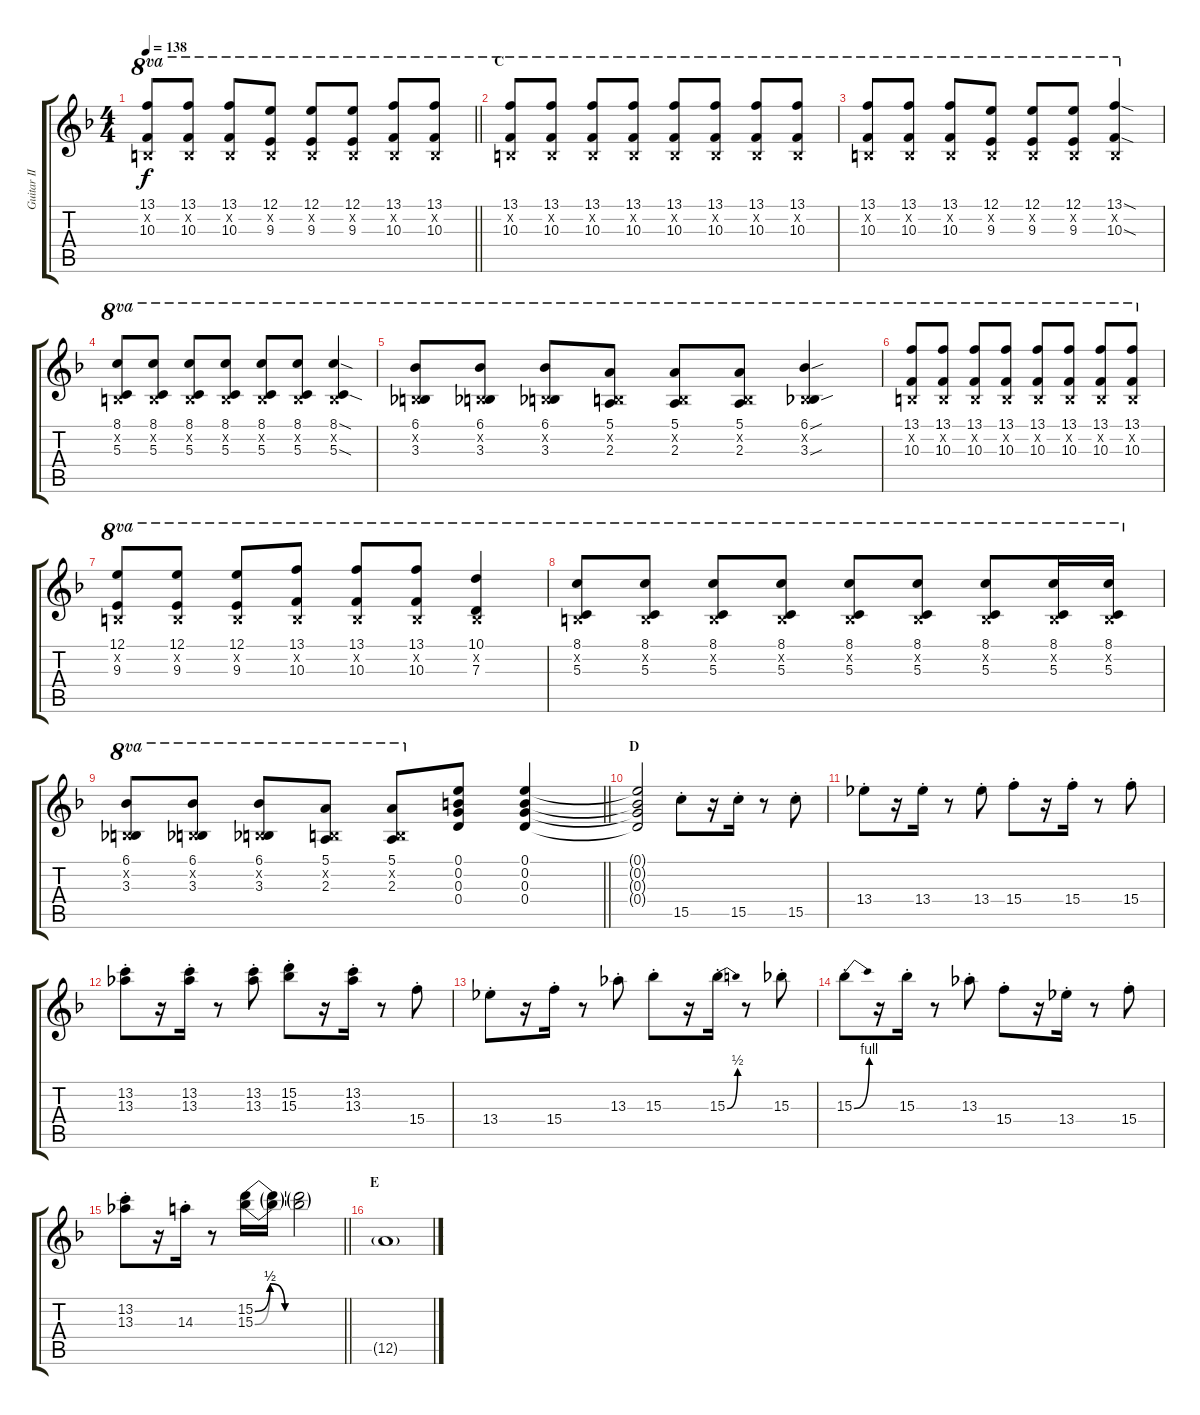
\track ("Guitar II - Kita" "Guitar II ") {instrument overdrivenguitar}
\staff {score tabs}
\tuning (E4 B3 G3 D3 A2 E2) {hide}
\ts (4 4)
\tempo 138
\clef g2
\barLineRight lightlight
\ks f
(13.1 0.2{x} 10.3).8{ot 8va dy f} (13.1 0.2{x} 10.3).8{ot 8va} (13.1 0.2{x} 10.3).8{ot 8va} (12.1 0.2{x} 9.3).8{ot 8va} (12.1 0.2{x} 9.3).8{ot 8va} (12.1 0.2{x} 9.3).8{ot 8va} (13.1 0.2{x} 10.3).8{ot 8va} (13.1 0.2{x} 10.3).8{ot 8va} |
\section ("" "C")
(13.1 0.2{x} 10.3).8{ot 8va} (13.1 0.2{x} 10.3).8{ot 8va} (13.1 0.2{x} 10.3).8{ot 8va} (13.1 0.2{x} 10.3).8{ot 8va} (13.1 0.2{x} 10.3).8{ot 8va} (13.1 0.2{x} 10.3).8{ot 8va} (13.1 0.2{x} 10.3).8{ot 8va} (13.1 0.2{x} 10.3).8{ot 8va} |
(13.1 0.2{x} 10.3).8{ot 8va} (13.1 0.2{x} 10.3).8{ot 8va} (13.1 0.2{x} 10.3).8{ot 8va} (12.1 0.2{x} 9.3).8{ot 8va} (12.1 0.2{x} 9.3).8{ot 8va} (12.1 0.2{x} 9.3).8{ot 8va} (13.1{sod} 0.2{x} 10.3{sod}).4{ot 8va} |
(8.1 0.2{x} 5.3).8{ot 8va} (8.1 0.2{x} 5.3).8{ot 8va} (8.1 0.2{x} 5.3).8{ot 8va} (8.1 0.2{x} 5.3).8{ot 8va} (8.1 0.2{x} 5.3).8{ot 8va} (8.1 0.2{x} 5.3).8{ot 8va} (8.1{sod} 0.2{x} 5.3{sod}).4{ot 8va} |
(6.1 0.2{x} 3.3).8{ot 8va} (6.1 0.2{x} 3.3).8{ot 8va} (6.1 0.2{x} 3.3).8{ot 8va} (5.1 0.2{x} 2.3).8{ot 8va} (5.1 0.2{x} 2.3).8{ot 8va} (5.1 0.2{x} 2.3).8{ot 8va} (6.1{sou} 0.2{x} 3.3{sou}).4{ot 8va} |
(13.1 0.2{x} 10.3).8{ot 8va} (13.1 0.2{x} 10.3).8{ot 8va} (13.1 0.2{x} 10.3).8{ot 8va} (13.1 0.2{x} 10.3).8{ot 8va} (13.1 0.2{x} 10.3).8{ot 8va} (13.1 0.2{x} 10.3).8{ot 8va} (13.1 0.2{x} 10.3).8{ot 8va} (13.1 0.2{x} 10.3).8{ot 8va} |
(12.1 0.2{x} 9.3).8{ot 8va} (12.1 0.2{x} 9.3).8{ot 8va} (12.1 0.2{x} 9.3).8{ot 8va} (13.1 0.2{x} 10.3).8{ot 8va} (13.1 0.2{x} 10.3).8{ot 8va} (13.1 0.2{x} 10.3).8{ot 8va} (10.1 0.2{x} 7.3).4{ot 8va} |
(8.1 0.2{x} 5.3).8{ot 8va} (8.1 0.2{x} 5.3).8{ot 8va} (8.1 0.2{x} 5.3).8{ot 8va} (8.1 0.2{x} 5.3).8{ot 8va} (8.1 0.2{x} 5.3).8{ot 8va} (8.1 0.2{x} 5.3).8{ot 8va} (8.1 0.2{x} 5.3).8{ot 8va} (8.1 0.2{x} 5.3).16{ot 8va} (8.1 0.2{x} 5.3).16{ot 8va} |
\barLineRight lightlight
(6.1 0.2{x} 3.3).8{ot 8va} (6.1 0.2{x} 3.3).8{ot 8va} (6.1 0.2{x} 3.3).8{ot 8va} (5.1 0.2{x} 2.3).8{ot 8va} (5.1 0.2{x} 2.3).8{ot 8va} (0.1 0.2 0.3 0.4).8 (0.1 0.2 0.3 0.4).4 |
\section ("" "D")
(0.1{t} 0.2{t} 0.3{t} 0.4{t}).2 15.5{st}.8 r.16 15.5{st}.16 r.8 15.5{st}.8 |
13.4{st}.8 r.16 13.4{st}.16 r.8 13.4{st}.8 15.4{st}.8 r.16 15.4{st}.16 r.8 15.4{st}.8 |
(13.2{st} 13.3{st}).8 r.16 (13.2{st} 13.3{st}).16 r.8 (13.2{st} 13.3{st}).8 (15.2{st} 15.3{st}).8 r.16 (13.2{st} 13.3{st}).16 r.8 15.4{st}.8 |
13.4{st}.8 r.16 15.4{st}.16 r.8 13.3{st}.8 15.3{st}.8 r.16 15.3{be (bend 0 0 60 2) st}.16 r.8 15.3{st}.8 |
15.3{be (bend 0 0 60 4) st}.8 r.16 15.3{st}.16 r.8 13.3{st}.8 15.4{st}.8 r.16 13.4{st}.16 r.8 15.4{st}.8 |
\barLineRight lightlight
(13.2{st} 13.3{st}).8 r.16 14.3{st}.16 r.8 (15.2{be (custom 0 0 10 2 20 0 60 0)} 15.3{be (custom 0 0 10 2 20 0 60 0)}).16 (15.2{t} 15.3{t}).16 (15.2{t} 15.3{t}).2 |
\section ("" "E")
12.5{g}.1
